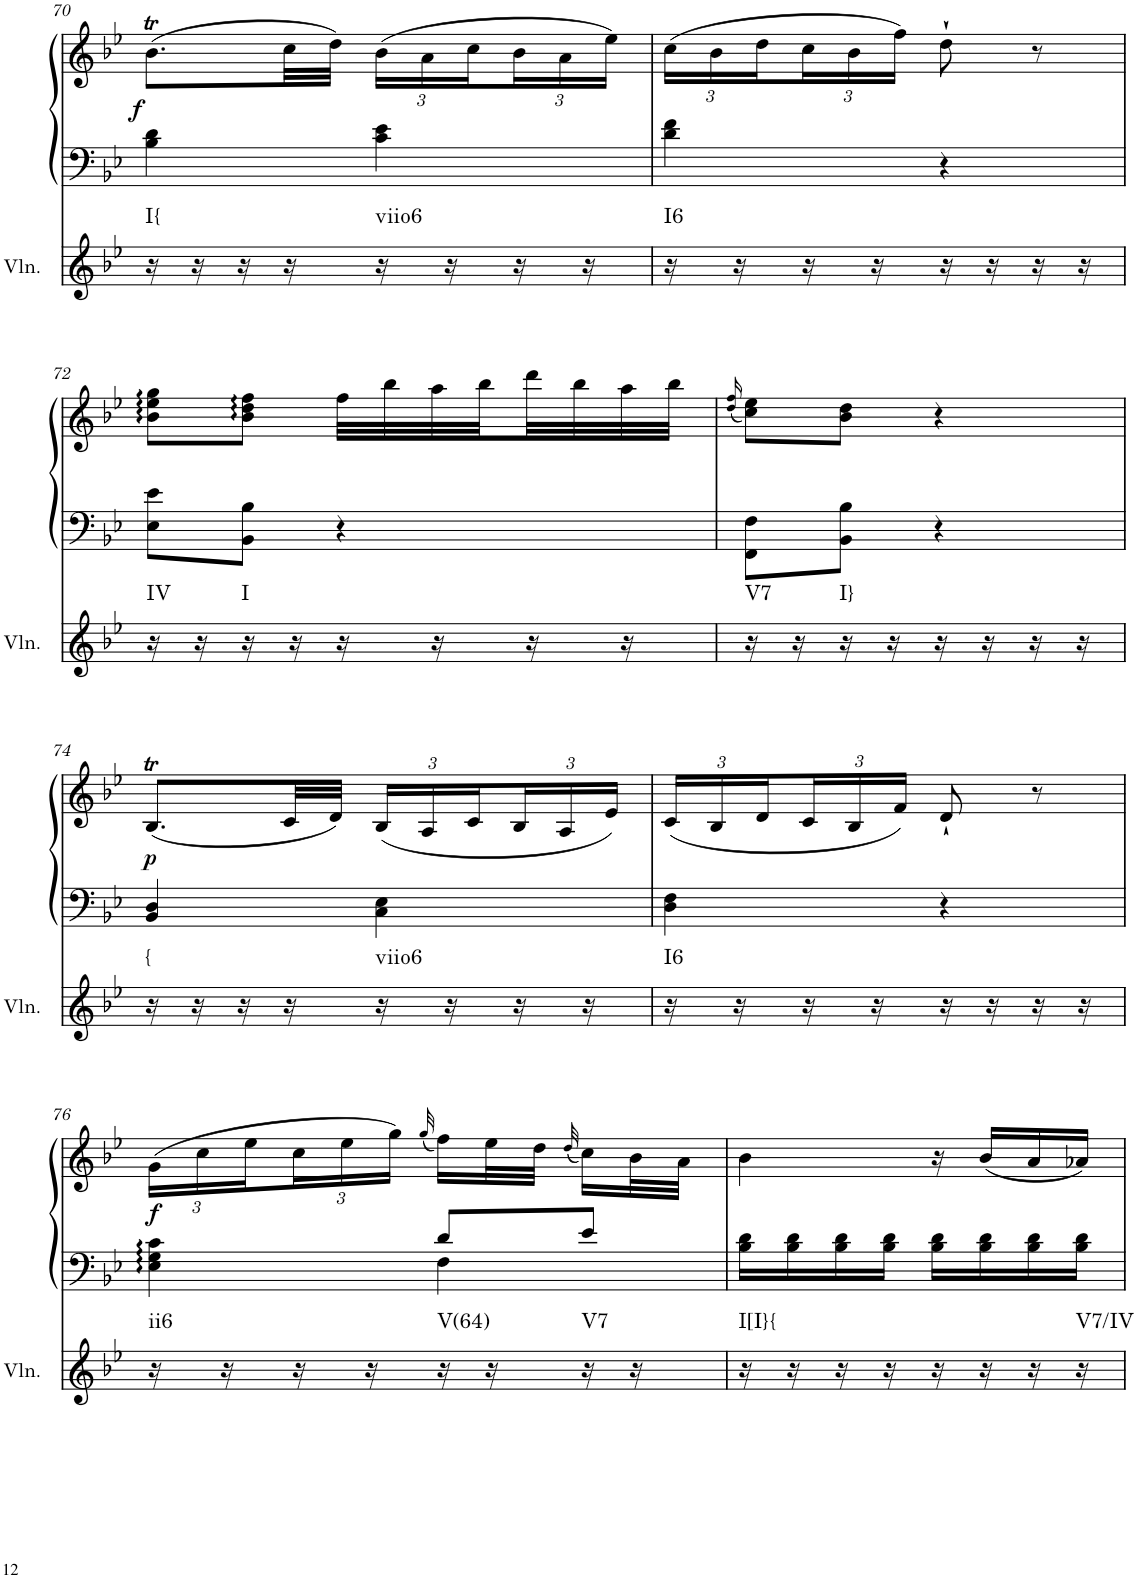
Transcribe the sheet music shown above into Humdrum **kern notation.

**kern	**harte	**kern	**kern	**dynam
*part2	*part2	*part1	*part1	*part1
*staff3	*	*staff2	*staff1	*staff1/2
*I"Violin	*	*I"Klavier linke Hand	*	*
*I'Vln.	*	*	*	*
!!LO:PB:g=z
*clefG2	*	*clefG2	*clefG2	*
*k[b-e-]	*	*k[b-e-]	*k[b-e-]	*
*M2/4	*	*M2/4	*M2/4	*
=70	=70	=70	=70	=70
!	!LO:H:kt=I{	!	!	!LO:DY:b
16r	N	4B-\ 4d\	(8.b-T\L	f
16r	.	.	.	.
16r	.	.	.	.
16r	.	.	32cc\LL	.
.	.	.	32dd\JJJ)	.
*	*	*	*Xbrackettup	*
!	!LO:H:kt=viio6	!	!	!
16r	N	4c\ 4e-\	(24b-\LL	.
.	.	.	24a\	.
16r	.	.	.	.
.	.	.	24cc\	.
16r	.	.	24b-\	.
.	.	.	24a\	.
16r	.	.	.	.
.	.	.	24ee-\JJ)	.
=71	=71	=71	=71	=71
!	!LO:H:kt=I6	!	!	!
16r	N	4d\ 4f\	(24cc\LL	.
.	.	.	24b-\	.
16r	.	.	.	.
.	.	.	24dd\	.
16r	.	.	24cc\	.
.	.	.	24b-\	.
16r	.	.	.	.
.	.	.	24ff\JJ)	.
16r	.	4r	8dd`\	.
16r	.	.	.	.
16r	.	.	8r	.
16r	.	.	.	.
!!LO:LB:g=z
=72	=72	=72	=72	=72
!	!LO:H:kt=IV	!	!	!
16r	N	8E-\ 8e-\L	8b-\ 8ee-\ 8gg\L	.
16r	.	.	.	.
!	!LO:H:kt=I	!	!	!
16r	N	8BB-\ 8B-\J	8b-\ 8dd\ 8ff\J	.
16r	.	.	.	.
16r	.	4r	32ff\LLL	.
.	.	.	32bb-\	.
16r	.	.	32aa\	.
.	.	.	32bb-\	.
16r	.	.	32ddd\	.
.	.	.	32bb-\	.
16r	.	.	32aa\	.
.	.	.	32bb-\JJJ	.
=73	=73	=73	=73	=73
.	.	.	(16qdd/ 16qff/	.
!	!LO:H:kt=V7	!	!	!
16r	N	8FF\ 8F\L	8cc\ 8ee-\L)	.
16r	.	.	.	.
!	!LO:H:kt=I}	!	!	!
16r	N	8BB-\ 8B-\J	8b-\ 8dd\J	.
16r	.	.	.	.
16r	.	4r	4r	.
16r	.	.	.	.
16r	.	.	.	.
16r	.	.	.	.
!!LO:LB:g=z
=74	=74	=74	=74	=74
!	!LO:H:kt={	!	!	!LO:DY:b
16r	N	4BB-/ 4D/	(8.B-T/L	p
16r	.	.	.	.
16r	.	.	.	.
16r	.	.	32c/LL	.
.	.	.	32d/JJJ)	.
!	!LO:H:kt=viio6	!	!	!
16r	N	4C\ 4E-\	(24B-/LL	.
.	.	.	24A/	.
16r	.	.	.	.
.	.	.	24c/	.
16r	.	.	24B-/	.
.	.	.	24A/	.
16r	.	.	.	.
.	.	.	24e-/JJ)	.
=75	=75	=75	=75	=75
!	!LO:H:kt=I6	!	!	!
16r	N	4D\ 4F\	(24c/LL	.
.	.	.	24B-/	.
16r	.	.	.	.
.	.	.	24d/	.
16r	.	.	24c/	.
.	.	.	24B-/	.
16r	.	.	.	.
.	.	.	24f/JJ)	.
16r	.	4r	8d`/	.
16r	.	.	.	.
16r	.	.	8r	.
16r	.	.	.	.
!!LO:LB:g=z
=76	=76	=76	=76	=76
*	*	*^	*	*
!	!LO:H:kt=ii6	!	!	!	!LO:DY:b
16r	N	4E-\ 4G\ 4c\	4ryy	(24g\LL	f
.	.	.	.	24cc\	.
16r	.	.	.	.	.
.	.	.	.	24ee-\	.
16r	.	.	.	24cc\	.
.	.	.	.	24ee-\	.
16r	.	.	.	.	.
.	.	.	.	24gg\JJ)	.
.	.	.	.	(32qgg/	.
!	!LO:H:kt=V(64)	!	!	!	!
16r	N	8d/L	4F\	16ff\LL)	.
16r	.	.	.	32ee-\L	.
.	.	.	.	32dd\JJJ	.
.	.	.	.	(32qdd/	.
!	!LO:H:kt=V7	!	!	!	!
16r	N	8e-/J	.	16cc\LL)	.
16r	.	.	.	32b-\L	.
.	.	.	.	32a\JJJ	.
*	*	*v	*v	*	*
=77	=77	=77	=77	=77
!	!LO:H:kt=I[I}{	!	!	!
16r	N	16B-\ 16d\LL	4b-\	.
16r	.	16B-\ 16d\	.	.
16r	.	16B-\ 16d\	.	.
16r	.	16B-\ 16d\JJ	.	.
16r	.	16B-\ 16d\LL	16r	.
16r	.	16B-\ 16d\	(16b-/LL	.
16r	.	16B-\ 16d\	16a/	.
!	!LO:H:kt=V7/IV	!	!	!
16r	N	16B-\ 16d\JJ	16a-X/JJ)	.
=	=	=	=	=
*-	*-	*-	*-	*-
